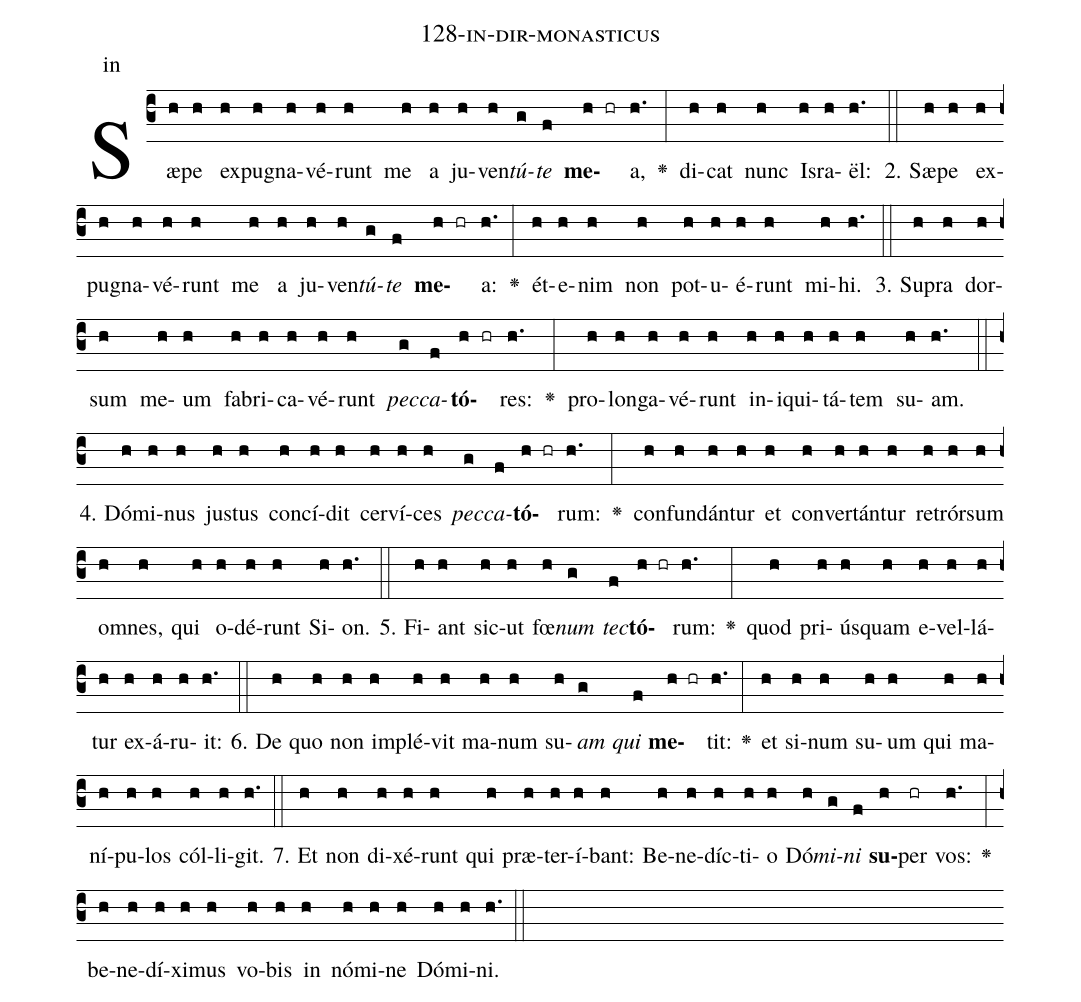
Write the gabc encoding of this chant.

name: 128-in-dir-monasticus;
annotation: in;
%%
(c3)Sæ(h)pe(h) ex(h)pu(h)gna(h)vé(h)runt(h) me(h) a(h) ju(h)ven(h)<i>tú</i>(g)<i>te</i>(f) <b>me</b>(h hr)a,(h.) <v>\greheightstar</v>(:) di(h)cat(h) nunc(h) Is(h)ra(h)ël:(h.) (::)
2. Sæ(h)pe(h) ex(h)pu(h)gna(h)vé(h)runt(h) me(h) a(h) ju(h)ven(h)<i>tú</i>(g)<i>te</i>(f) <b>me</b>(h hr)a:(h.) <v>\greheightstar</v>(:) ét(h)e(h)nim(h) non(h) pot(h)u(h)é(h)runt(h) mi(h)hi.(h.) (::)
3. Su(h)pra(h) dor(h)sum(h) me(h)um(h) fa(h)bri(h)ca(h)vé(h)runt(h) <i>pec</i>(g)<i>ca</i>(f)<b>tó</b>(h hr)res:(h.) <v>\greheightstar</v>(:) pro(h)lon(h)ga(h)vé(h)runt(h) in(h)i(h)qui(h)tá(h)tem(h) su(h)am.(h.) (::)
4. Dó(h)mi(h)nus(h) jus(h)tus(h) con(h)cí(h)dit(h) cer(h)ví(h)ces(h) <i>pec</i>(g)<i>ca</i>(f)<b>tó</b>(h hr)rum:(h.) <v>\greheightstar</v>(:) con(h)fun(h)dán(h)tur(h) et(h) con(h)ver(h)tán(h)tur(h) re(h)trór(h)sum(h) om(h)nes,(h) qui(h) o(h)dé(h)runt(h) Si(h)on.(h.) (::)
5. Fi(h)ant(h) sic(h)ut(h) fœ(h)<i>num</i>(g) <i>tec</i>(f)<b>tó</b>(h hr)rum:(h.) <v>\greheightstar</v>(:) quod(h) pri(h)ús(h)quam(h) e(h)vel(h)lá(h)tur(h) ex(h)á(h)ru(h)it:(h.) (::)
6. De(h) quo(h) non(h) im(h)plé(h)vit(h) ma(h)num(h) su(h)<i>am</i>(g) <i>qui</i>(f) <b>me</b>(h hr)tit:(h.) <v>\greheightstar</v>(:) et(h) si(h)num(h) su(h)um(h) qui(h) ma(h)ní(h)pu(h)los(h) cól(h)li(h)git.(h.) (::)
7. Et(h) non(h) di(h)xé(h)runt(h) qui(h) præ(h)ter(h)í(h)bant:(h) Be(h)ne(h)díc(h)ti(h)o(h) Dó(h)<i>mi</i>(g)<i>ni</i>(f) <b>su</b>(h)per(hr) vos:(h.) <v>\greheightstar</v>(:) be(h)ne(h)dí(h)xi(h)mus(h) vo(h)bis(h) in(h) nó(h)mi(h)ne(h) Dó(h)mi(h)ni.(h.) (::)
